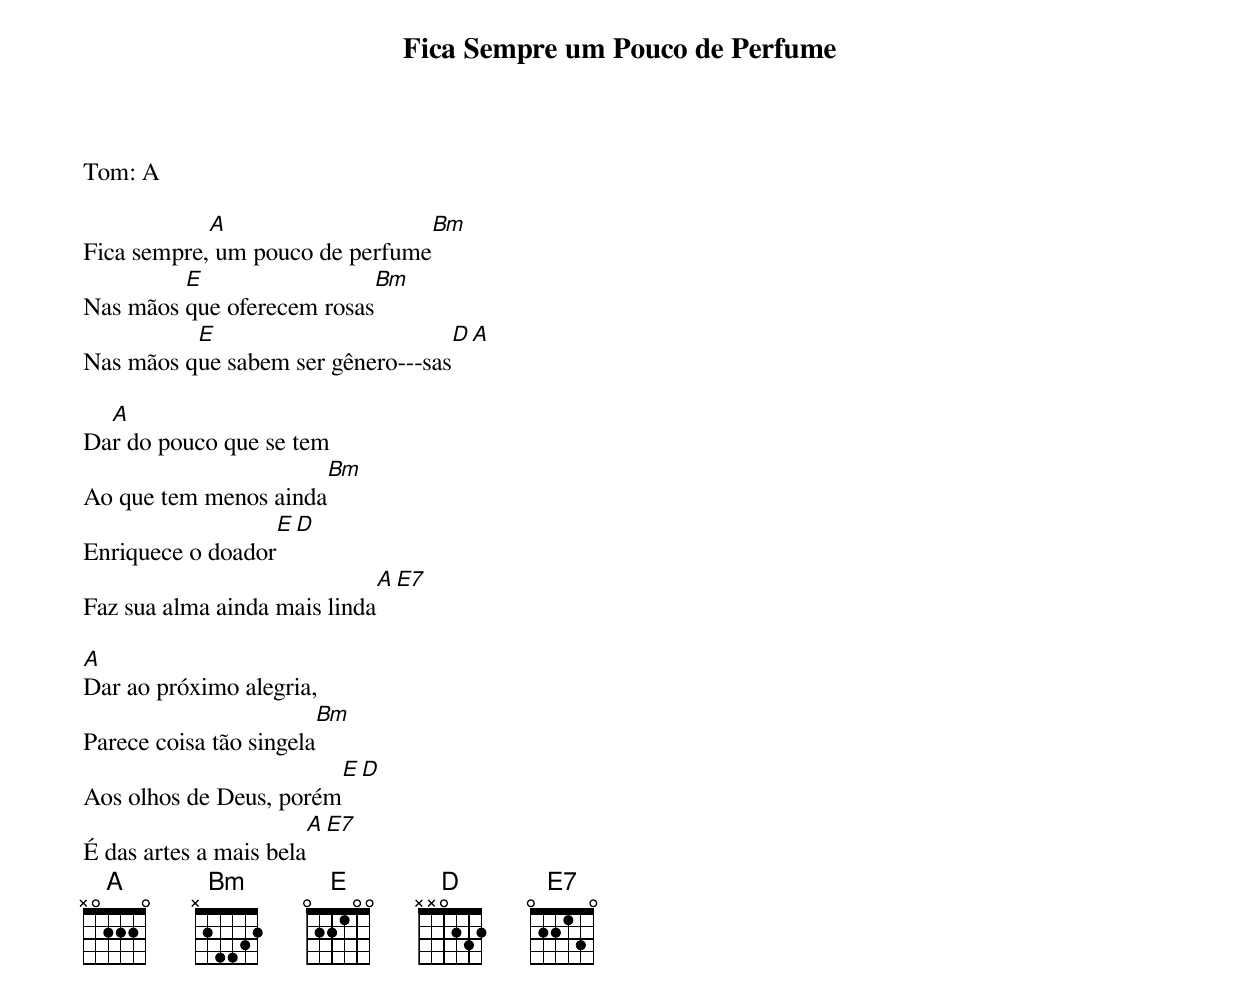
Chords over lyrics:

Fica Sempre um Pouco de Perfume
Tom: A

            A                                        Bm
Fica sempre, um pouco de perfume
         E                                Bm
Nas mãos que oferecem rosas
          E                                            D      A
Nas mãos que sabem ser gênero---sas

  A
Dar do pouco que se tem
                                 Bm
Ao que tem menos ainda
                               E    D
Enriquece o doador
                                              A      E7
Faz sua alma ainda mais linda

A
Dar ao próximo alegria,
                                 Bm
Parece coisa tão singela
                                          E    D
Aos olhos de Deus, porém
                                    A   E7
É das artes a mais bela
